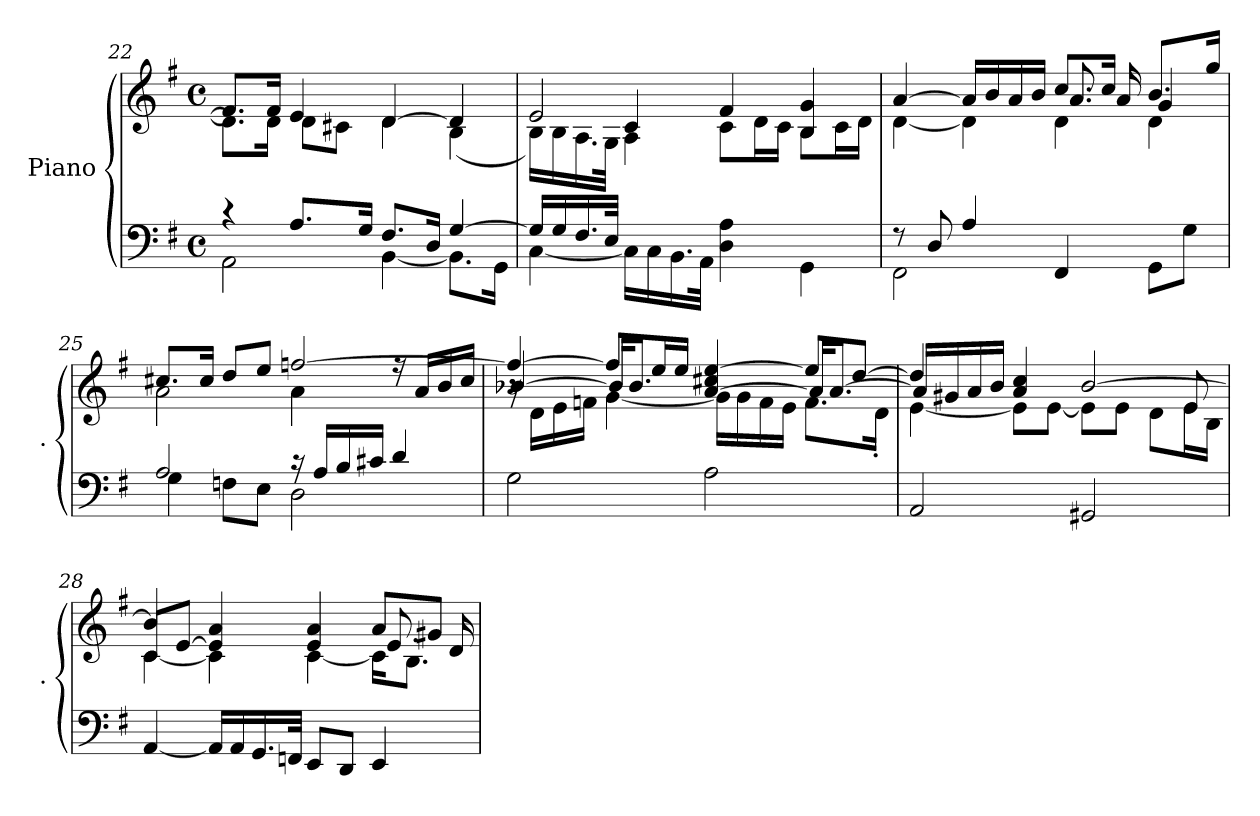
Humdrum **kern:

**kern	**kern
*part1	*part1
*staff2	*staff1
*I"Piano	*
*I'.	*
*clefF4	*clefG2
*k[f#]	*k[f#]
*M4/4	*M4/4
*met(c)	*met(c)
=22	=22
*^	*^
4r	2AA\	8.f#/L]	8.d\L]
.	.	16f#/Jk	16d\Jk
8.A/L	.	4e/	8d\L
.	.	.	8c#X\J
16G/Jk	.	.	.
8.F#/L	[4BB\	[4d/	4d\
16D/Jk	.	.	.
[4G/	8.BB\L]	4d/]	(<4B\
.	16GG\Jk	.	.
=23	=23	=23	=23
*	*	*	*^
16G/LL]	[4C\	2e/	16B\LL)	4ryy
16G/	.	.	16B\	.
16.F#/	.	.	16.A\	.
32E/JJk	.	.	32G\JJk	.
16C\LL]	2.ryy	.	4A\	4c/
16C\	.	.	.	.
16.BB\	.	.	.	.
32AA\JJk	.	.	.	.
4D\ 4A\	.	4f#/	8c\L	4ryy
.	.	.	16d\L	.
.	.	.	16c\JJ	.
4GG\	.	4g/	8B\L	4B/
.	.	.	16c\L	.
.	.	.	16d\JJ	.
=24	=24	=24	=24	=24
8r	2FF#\	[4a/	[4d\	2ryy
8D/	.	.	.	.
4A/	.	16a/LL]	4d\]	.
.	.	16b/	.	.
.	.	16a/	.	.
.	.	16b/JJ	.	.
4FF#/	2ryy	8.cc/L	4d\	8.a/
.	.	16cc/Jk	.	16a/
8GG\L	.	8.b/L	4d\	4g/
8G\J	.	.	.	.
.	.	16gg/Jk	.	.
*	*	*	*v	*v
=25	=25	=25	=25
2A/	4G\	8.cc#X/L	2a\
.	.	16cc#/Jk	.
.	8Fn\L	8dd/L	.
.	8E\J	8ee/J	.
16r	2D\	[2ffn/	4a\
16A/LL	.	.	.
16B/	.	.	.
16c#X/JJ	.	.	.
4d/	.	.	16rff
.	.	.	16a/LL
.	.	.	16b/
.	.	.	16cc#/JJ
*v	*v	*	*
=26	=26	=26
*	*	*^
2G\	4ff/_	16r	[4b-X/
.	.	16d\LL	.
.	.	16e\	.
.	.	16fn\JJ	.
.	8ff/L]	[4g\	16b-/KL]
.	.	.	8.b-/J
.	16ee/L	.	.
.	16ee/JJ	.	.
2A\	[4a/ 4cc#X/ [4ee/	16g\LL]	4ryy
.	.	16g\	.
.	.	16f\	.
.	.	16e\JJ	.
.	8ee/L]	8.f\L	16a/KL]
.	.	.	[8.a/J
.	[8dd/J	.	.
.	.	16d'\Jk	.
=27	=27	=27	=27
2AA/	4dd/]	[4e\	16a/LL]
.	.	.	16g#X/
.	.	.	16a/
.	.	.	16b/JJ
.	4a/ 4cc/	8e\L]	8ryy
*	*	*v	*v
.	.	[8e\J
2GG#X/	[2b/	8e\L]
.	.	8e\J
.	.	8d\L
*	*	*^
.	.	16e\L	8e/
.	.	16B\JJ	.
=28	=28	=28	=28
[4AA/	4b/]	[4c\	8c/L
.	.	.	[8e/J
16AA/LL]	4e/] 4a/	4c\]	2ryy
16AA/	.	.	.
16.GG/	.	.	.
32FFn/JJk	.	.	.
8EE/L	4e/ 4a/	[4c\	.
8DD/J	.	.	.
4EE/	8a/L	16c\KL]	8.e/
.	.	8.B\J	.
.	8g#X/J	.	.
.	.	.	16d/
*	*v	*v	*v
=	=
*-	*-
